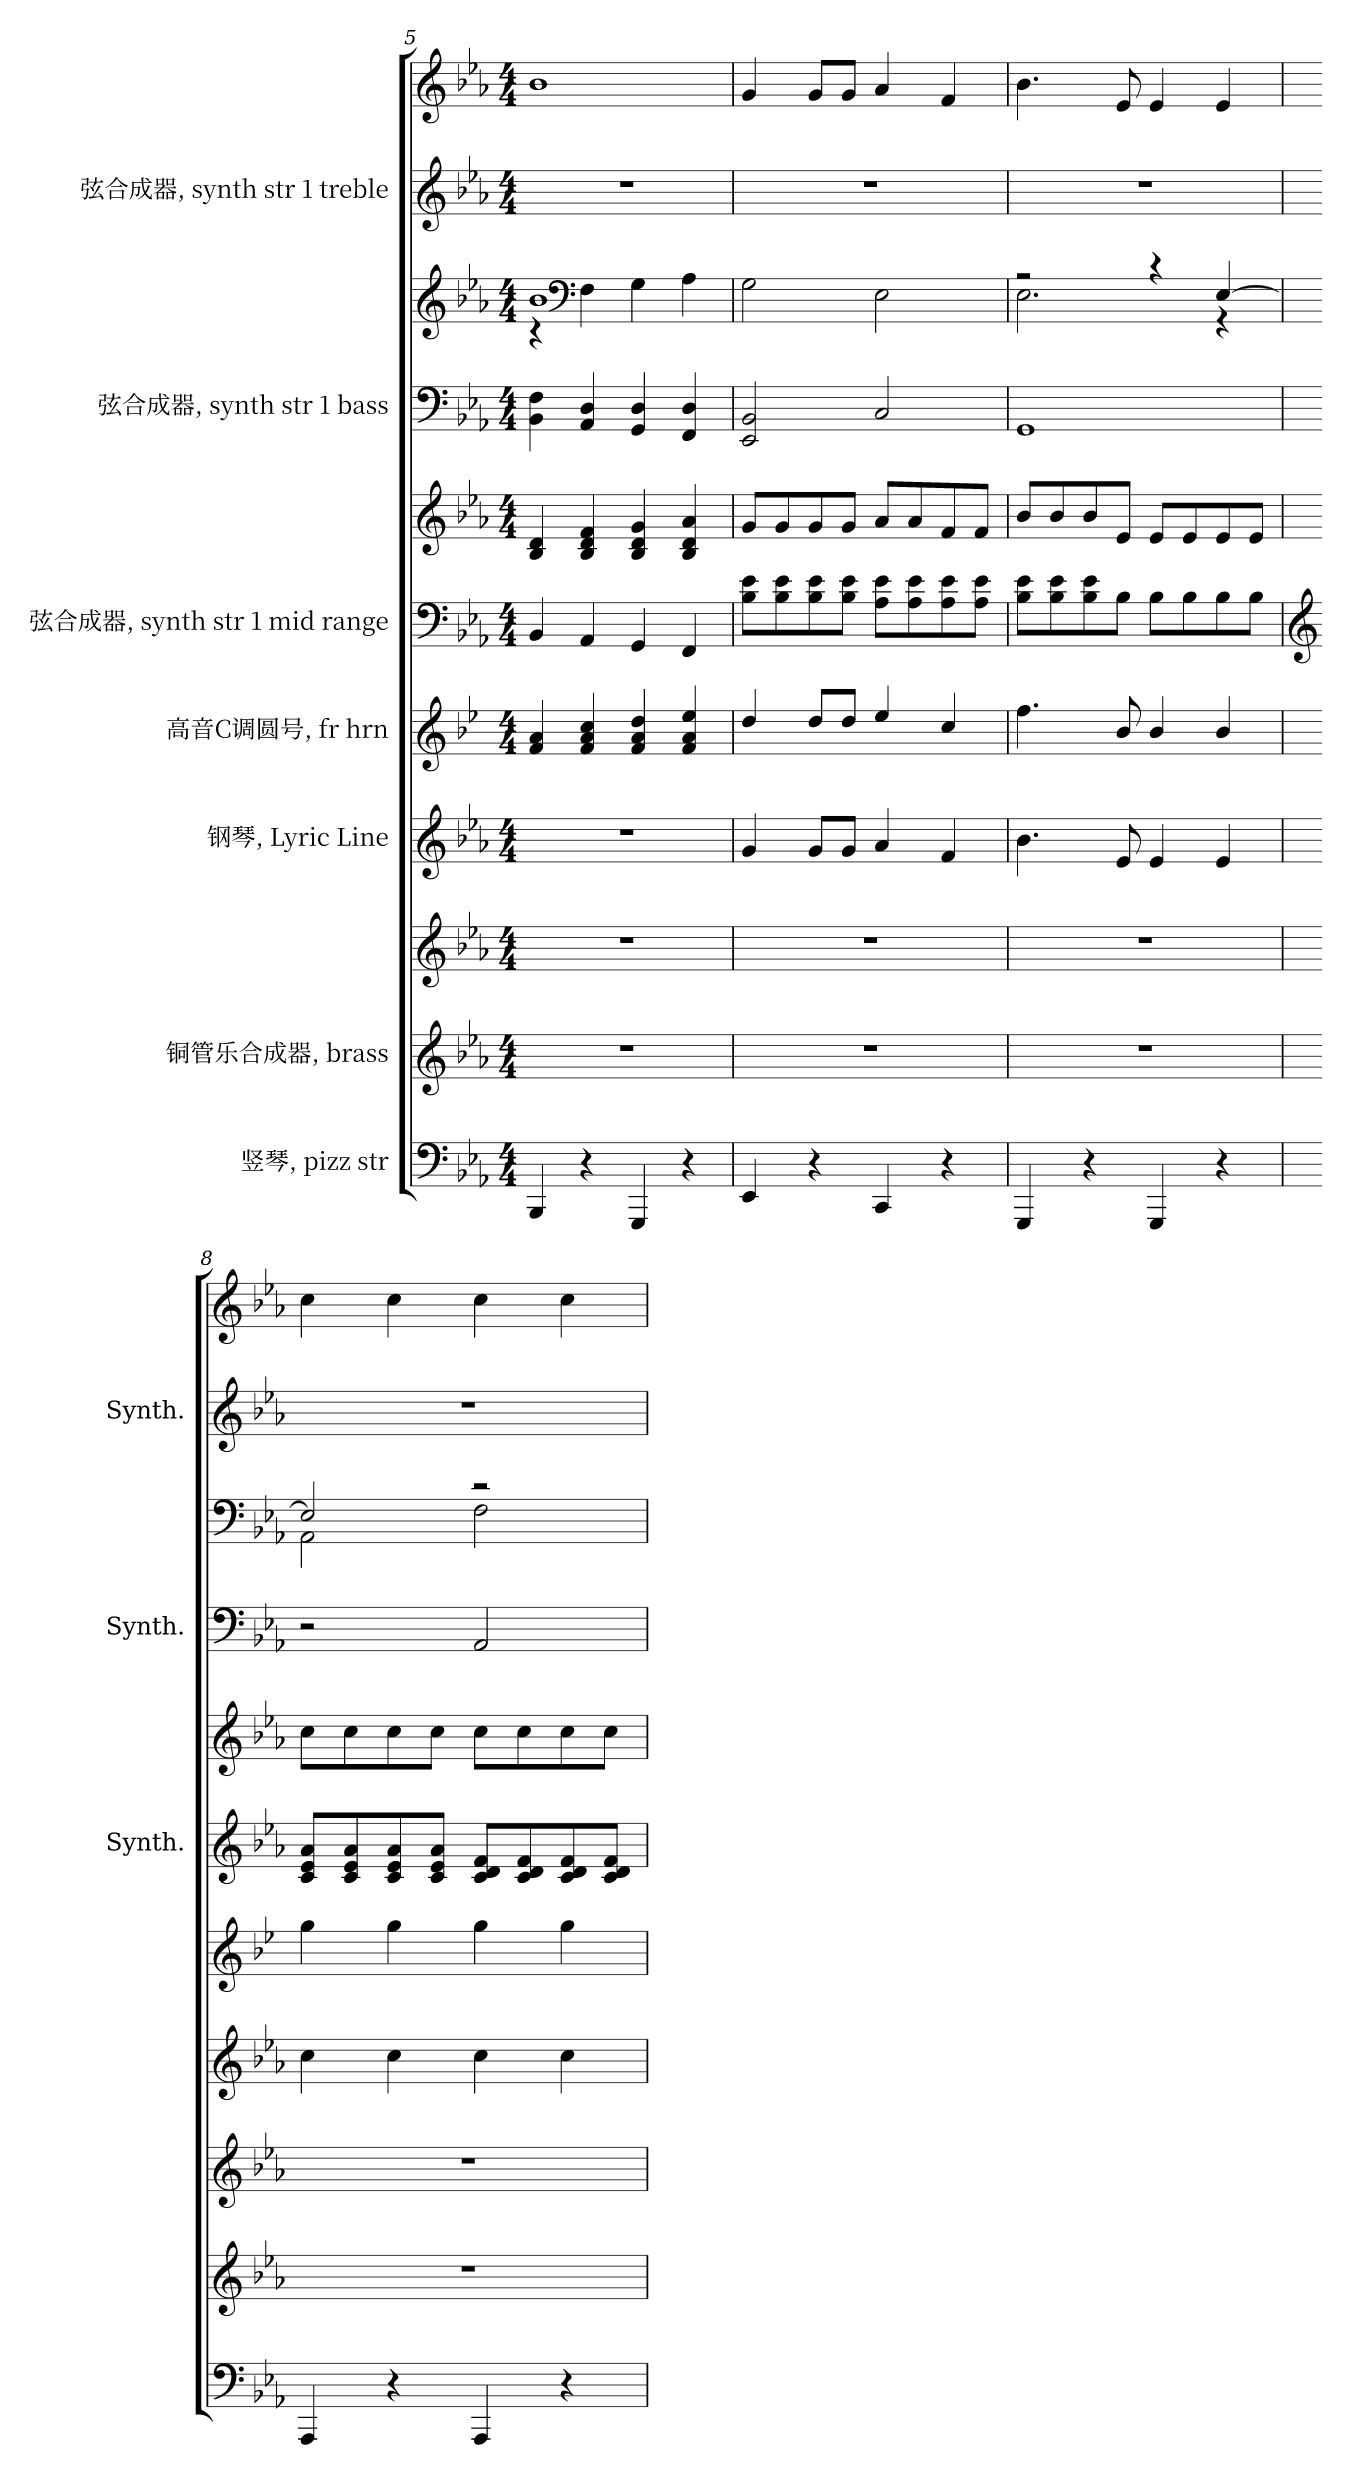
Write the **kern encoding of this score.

**kern	**kern	**kern	**kern	**kern	**kern	**kern	**kern	**kern	**kern	**kern
*part7	*part6	*part6	*part5	*part4	*part3	*part3	*part2	*part2	*part1	*part1
*staff11	*staff10	*staff9	*staff8	*staff7	*staff6	*staff5	*staff4	*staff3	*staff2	*staff1
*I"竖琴, pizz str	*I"铜管乐合成器, brass	*	*I"钢琴, Lyric Line	*I"高音C调圆号, fr hrn	*I"弦合成器, synth str 1 mid range	*	*I"弦合成器, synth str 1 bass	*	*I"弦合成器, synth str 1 treble	*
*	*	*	*	*	*I'Synth.	*	*I'Synth.	*	*I'Synth.	*
*clefF4	*clefG2	*clefG2	*clefG2	*clefG2	*clefF4	*clefG2	*clefF4	*clefG2	*clefG2	*clefG2
*	*	*	*	*ITrd4c7	*	*	*	*	*	*
*k[b-e-a-]	*k[b-e-a-]	*k[b-e-a-]	*k[b-e-a-]	*k[b-e-a-]	*k[b-e-a-]	*k[b-e-a-]	*k[b-e-a-]	*k[b-e-a-]	*k[b-e-a-]	*k[b-e-a-]
*M4/4	*M4/4	*M4/4	*M4/4	*M4/4	*M4/4	*M4/4	*M4/4	*M4/4	*M4/4	*M4/4
*MM75	*MM75	*MM75	*MM75	*MM75	*MM75	*MM75	*MM75	*MM75	*MM75	*MM75
=5	=5	=5	=5	=5	=5	=5	=5	=5	=5	=5
*	*	*	*	*	*	*	*	*^	*	*
4BBB-/	1r	1r	1r	4B-/ 4d/	4BB-/	4B-/ 4d/	4BB-\ 4F\	1b-	4r	1r	1b-
*	*	*	*	*	*	*	*	*clefF4	*	*	*
4r	.	.	.	4B-/ 4d/ 4f/	4AA-/	4B-/ 4d/ 4f/	4AA-/ 4D/	.	4F\	.	.
4GGG/	.	.	.	4B-/ 4d/ 4g/	4GG/	4B-/ 4d/ 4g/	4GG/ 4D/	.	4G\	.	.
4r	.	.	.	4B-/ 4d/ 4a-/	4FF/	4B-/ 4d/ 4a-/	4FF/ 4D/	.	4A-\	.	.
*	*	*	*	*	*	*	*	*v	*v	*	*
!!LO:PB:g=z
=6	=6	=6	=6	=6	=6	=6	=6	=6	=6	=6
*	*	*	*	*	*	*	*	*	*	*MM88
4EE-/	1r	1r	4g/	4g/	8B-\ 8e-\L	8g/L	2EE-/ 2BB-/	2G\	1r	4g/
.	.	.	.	.	8B-\ 8e-\	8g/	.	.	.	.
4r	.	.	8g/L	8g/L	8B-\ 8e-\	8g/	.	.	.	8g/L
.	.	.	8g/J	8g/J	8B-\ 8e-\J	8g/J	.	.	.	8g/J
4CC/	.	.	4a-/	4a-/	8A-\ 8e-\L	8a-/L	2C/	2E-\	.	4a-/
.	.	.	.	.	8A-\ 8e-\	8a-/	.	.	.	.
4r	.	.	4f/	4f/	8A-\ 8e-\	8f/	.	.	.	4f/
.	.	.	.	.	8A-\ 8e-\J	8f/J	.	.	.	.
=7	=7	=7	=7	=7	=7	=7	=7	=7	=7	=7
*	*	*	*	*	*	*	*	*^	*	*
4GGG/	1r	1r	4.b-\	4.b-\	8B-\ 8e-\L	8b-/L	1GG	2r	2.E-\	1r	4.b-\
.	.	.	.	.	8B-\ 8e-\	8b-/	.	.	.	.	.
4r	.	.	.	.	8B-\ 8e-\	8b-/	.	.	.	.	.
.	.	.	8e-/	8e-/	8B-\J	8e-/J	.	.	.	.	8e-/
4GGG/	.	.	4e-/	4e-/	8B-\L	8e-/L	.	4r	.	.	4e-/
.	.	.	.	.	8B-\	8e-/	.	.	.	.	.
4r	.	.	4e-/	4e-/	8B-\	8e-/	.	[4E-/	4r	.	4e-/
.	.	.	.	.	8B-\J	8e-/J	.	.	.	.	.
=8	=8	=8	=8	=8	=8	=8	=8	=8	=8	=8	=8
*	*	*	*	*	*clefG2	*	*	*	*	*	*
4AAA-/	1r	1r	4cc\	4cc\	8c/ 8e-/ 8a-/L	8cc\L	2r	2E-/]	2AA-\	1r	4cc\
.	.	.	.	.	8c/ 8e-/ 8a-/	8cc\	.	.	.	.	.
4r	.	.	4cc\	4cc\	8c/ 8e-/ 8a-/	8cc\	.	.	.	.	4cc\
.	.	.	.	.	8c/ 8e-/ 8a-/J	8cc\J	.	.	.	.	.
4AAA-/	.	.	4cc\	4cc\	8c/ 8d/ 8f/L	8cc\L	2AA-/	2r	2F\	.	4cc\
.	.	.	.	.	8c/ 8d/ 8f/	8cc\	.	.	.	.	.
4r	.	.	4cc\	4cc\	8c/ 8d/ 8f/	8cc\	.	.	.	.	4cc\
.	.	.	.	.	8c/ 8d/ 8f/J	8cc\J	.	.	.	.	.
*	*	*	*	*	*	*	*	*v	*v	*	*
=	=	=	=	=	=	=	=	=	=	=
*-	*-	*-	*-	*-	*-	*-	*-	*-	*-	*-
